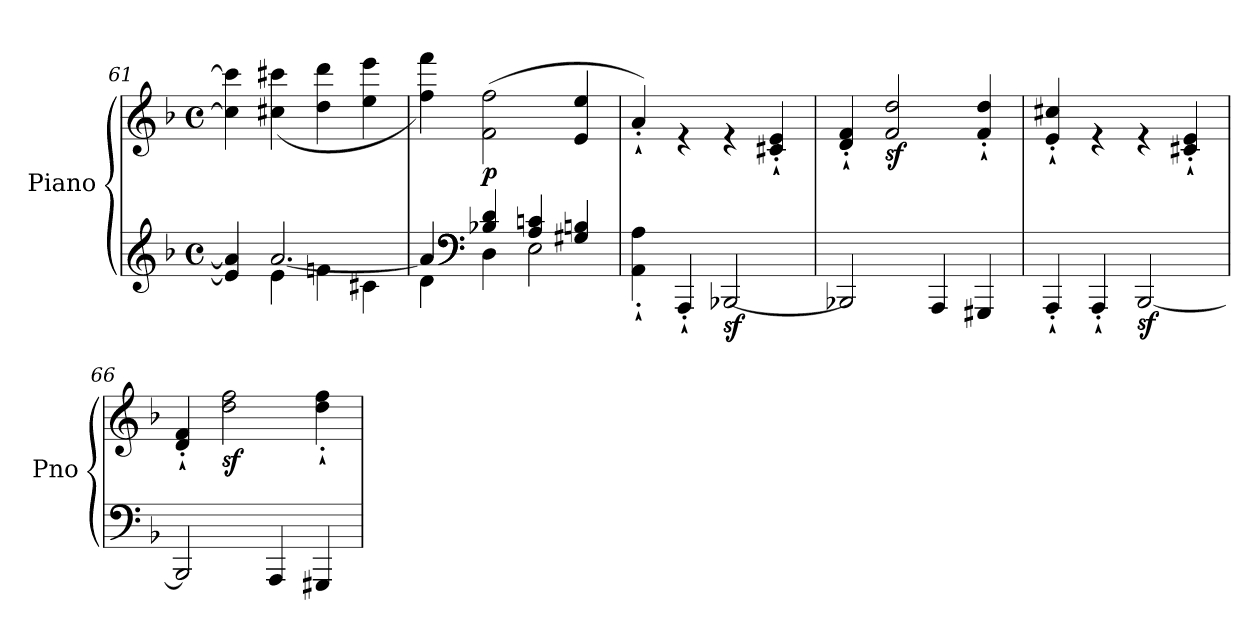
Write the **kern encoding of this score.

**kern	**kern	**dynam
*part1	*part1	*part1
*staff2	*staff1	*staff1/2
*I"Piano	*	*
*I'Pno	*	*
*clefG2	*clefG2	*
*k[b-]	*k[b-]	*
*M4/4	*M4/4	*
*met(c)	*met(c)	*
=61	=61	=61
*^	*^	*
*	*^	*	*	*
1ryy	4e/] 4a/]	4ryy	1ryy	4cc\] 4ccc\]	.
!	!	!	!	!	!LO:DY:b
.	[2.a/	4e\	.	(>4cc#X\ 4ccc#X\	other-dynamics
.	.	4fn\	.	4dd\ 4ddd\	.
.	.	4c#X\	.	4ee\ 4eee\	.
!!LO:LB:g=z	!!
=62	=62	=62	=62	=62	=62
1ryy	4a/]	4d\	1ryy	4ff\ 4fff\)	.
*clefF4	*	*	*	*	*
!	!	!	!	!	!LO:DY:b
.	4B-X/ 4d/	4D\	.	(>2f\ 2ff\	p
.	4A/ 4cn/	2E\	.	.	.
.	4G#X/ 4Bn/	.	.	4e/ 4ee/	.
*	*v	*v	*	*	*
!!LO:LB:g=z	!!
=63	=63	=63	=63	=63
1ryy	4AA\'` 4A\'`	1ryy	4a'`/)	.
.	4AAA'`/	.	4r	.
!	!	!	!	!LO:DY:b=2
.	[2BBB-X/	.	4r	sf
.	.	.	4c#X/'` 4e/'`	.
=64	=64	=64	=64	=64
1ryy	2BBB-X/]	1ryy	4d/'` 4f/'`	.
!	!	!	!	!LO:DY:b
.	.	.	2f/ 2dd/	sf
.	4AAA/	.	.	.
.	4GGG#X/	.	4f/'` 4dd/'`	.
=65	=65	=65	=65	=65
1ryy	4AAA'`/	1ryy	4e/'` 4cc#X/'`	.
.	4AAA'`/	.	4r	.
!	!	!	!	!LO:DY:b=2
.	[2BBB-/	.	4r	sf
.	.	.	4c#X/'` 4e/'`	.
=66	=66	=66	=66	=66
1ryy	2BBB-/]	1ryy	4d/'` 4f/'`	.
!	!	!	!	!LO:DY:b
.	.	.	2dd\ 2ff\	sf
.	4AAA/	.	.	.
.	4GGG#X/	.	4dd\'` 4ff\'`	.
*v	*v	*	*	*
*	*v	*v	*
=	=	=
*-	*-	*-
